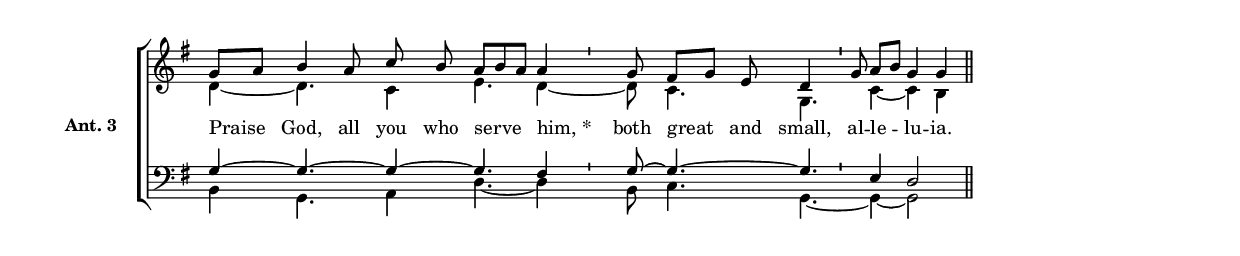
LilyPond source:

\version "2.20.0"

\include "../../lbi_defs.ily"
\version "2.18.2"
%% include "../../../lbi_defs.ily"

keysig = \key g \major
antiphon = "3"
% this is a special musical setting, not a normal psalm tone
psalmnum = "Rev_19_1-7"
psalmtonestruct = "special"
psalmtone = "68"
frompitch = a
topitch = a

text = \lyricmode {
    \set includeGraceNotes = ##t
    Praise God, all you who serve \ll "him, * " _
    both great and small, al -- le -- lu -- ia.
}

sopNotesAnt = \relative e' {
    \keysig
    \global
    g8[ a] b4 a8 c b a[ b a] \bar "" a4 \bar "'"
    \hideNotes a16 \unHideNotes %so that I can align the * better
    g8 \bar "" fis[ g] e d4 \bar"'" g8 a[ b] g4 g \bar "||"
}
altoNotesAnt = \relative c' {
    \keysig
    \global
    d4~ d4. c4 e4. d4~ s16 d8 c4. g4. c4~ c b4
}
tenorNotesAnt = \relative g {
    \keysig
    \global
    g4~ g4.~ g4~ g4. fis4 s16
    g8~ g4.~ g4. e4 d2 \bar "||"
}
bassNotesAnt = \relative c {
    \keysig
    \global
    b4 g4. a4 d4.~ d4 s16
    b8 c4. g4.~ g4~ g2
}

% \include #(string-append "../../psalmtones/notes/" psalmtone "-notes.ily")


\score {
    <<
       \new ChoirStaff \with {
           instrumentName = \markup {
               \center-column {
                     \bold { \line { Ant. \antiphon } } }
           }
       }

       <<
           \new Staff = "up"
           <<
               \midi_instrument
               \clef treble
               \accidentalStyle forget
               \new Voice = "Soprano" { \voiceOne \sopNotesAnt }
               \new Voice = "Alto" { \voiceTwo \altoNotesAnt }
               \new Lyrics \lyricsto Soprano \text
           >>
           \new Staff = "down"
           <<
               \midi_instrument
               \clef bass
               \accidentalStyle forget
               \new Voice = "Tenor" { \voiceOne \tenorNotesAnt }
               \new Voice = "Bass" { \voiceTwo \bassNotesAnt }
           >>
       >>
    >>

    \layout {
        ragged-last = ##t
        \context {
            \Staff
            \remove Time_signature_engraver
        }

    }
    %\midi {}
}
